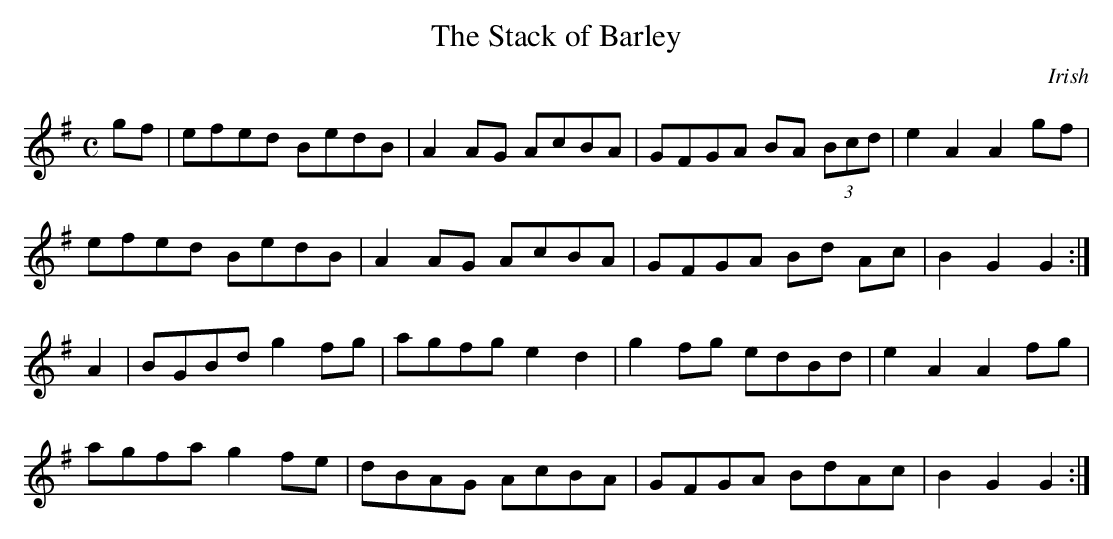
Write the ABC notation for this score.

X:1
T:The Stack of Barley
M:C
K:G
gf | efed BedB | A2 AG AcBA | GFGA BA (3Bcd | e2 A2 A2 gf |
efed BedB | A2 AG AcBA | GFGA Bd Ac | B2 G2 G2 :|
A2 | BGBd g2 fg | agfg e2 d2 | g2 fg edBd | e2 A2 A2 fg |
agfa g2 fe | dBAG AcBA | GFGA BdAc | B2 G2 G2 :|
